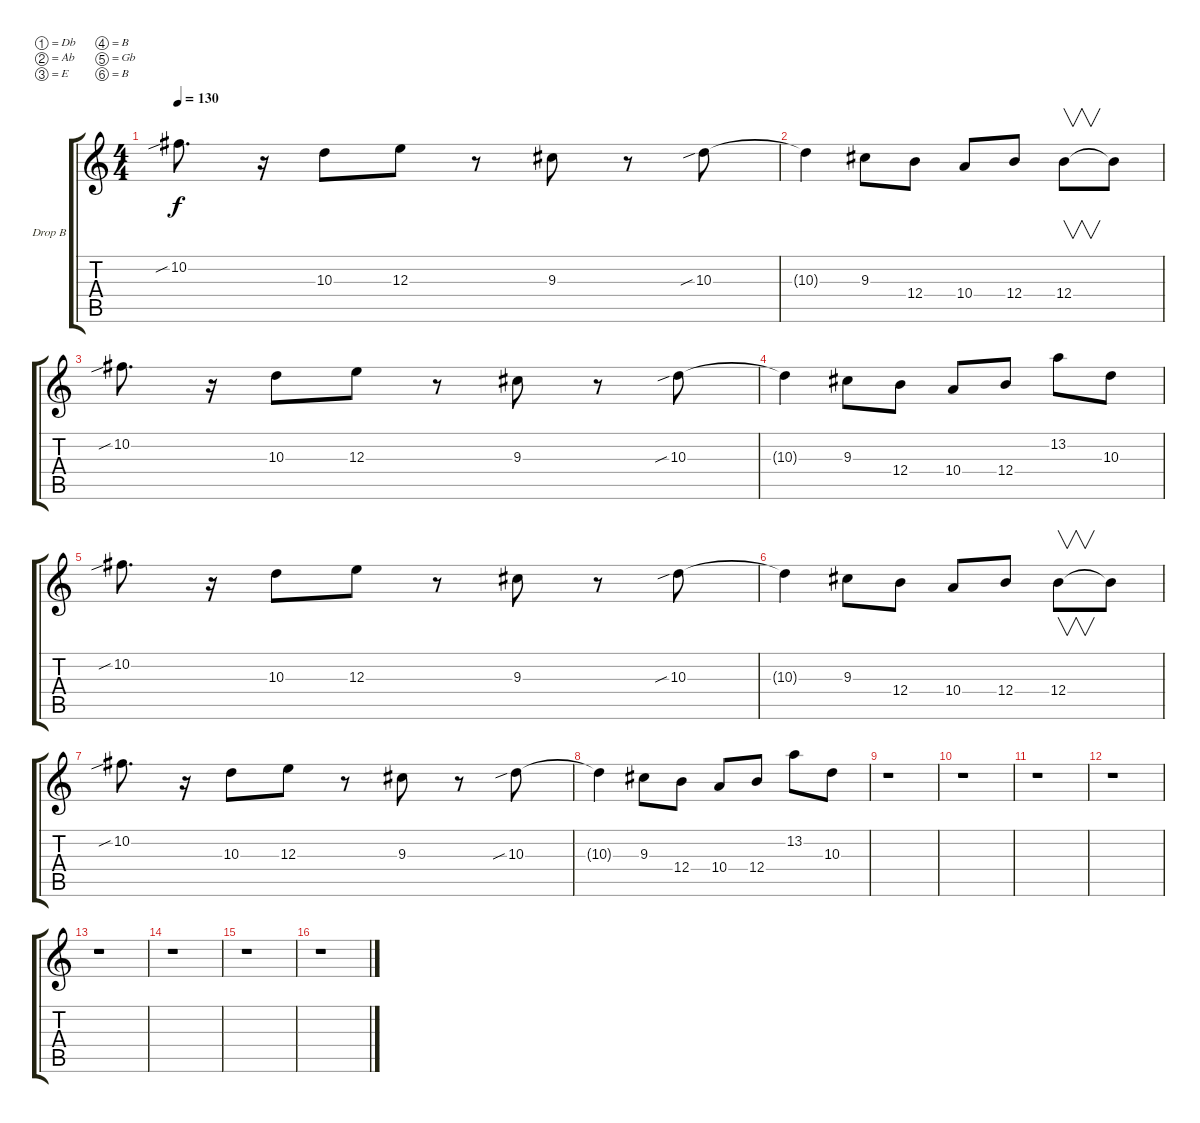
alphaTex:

\bracketExtendMode groupsimilarinstruments
\firstSystemTrackNameOrientation horizontal
\otherSystemsTrackNameOrientation horizontal
\track ("Ukulele" "Drop B") {instrument distortionguitar}
\staff {score tabs}
\tuning (Db4 Ab3 E3 B2 Gb2 B1)
\ts (4 4)
\tempo 130
\clef g2
\ks c
10.2{sib}.8{d dy f} r.16 10.3.8 12.3.8 r.8 9.3.8 r.8 10.3{sib}.8 |
10.3{t}.4 9.3.8 12.4.8 10.4.8 12.4.8 12.4.8{v} 12.4{t}.8 |
10.2{sib}.8{d} r.16 10.3.8 12.3.8 r.8 9.3.8 r.8 10.3{sib}.8 |
10.3{t}.4 9.3.8 12.4.8 10.4.8 12.4.8 13.2.8 10.3.8 |
10.2{sib}.8{d} r.16 10.3.8 12.3.8 r.8 9.3.8 r.8 10.3{sib}.8 |
10.3{t}.4 9.3.8 12.4.8 10.4.8 12.4.8 12.4.8{v} 12.4{t}.8 |
10.2{sib}.8{d} r.16 10.3.8 12.3.8 r.8 9.3.8 r.8 10.3{sib}.8 |
10.3{t}.4 9.3.8 12.4.8 10.4.8 12.4.8 13.2.8 10.3.8 |
r.1 |
r.1 |
r.1 |
r.1 |
r.1 |
r.1 |
r.1 |
r.1
